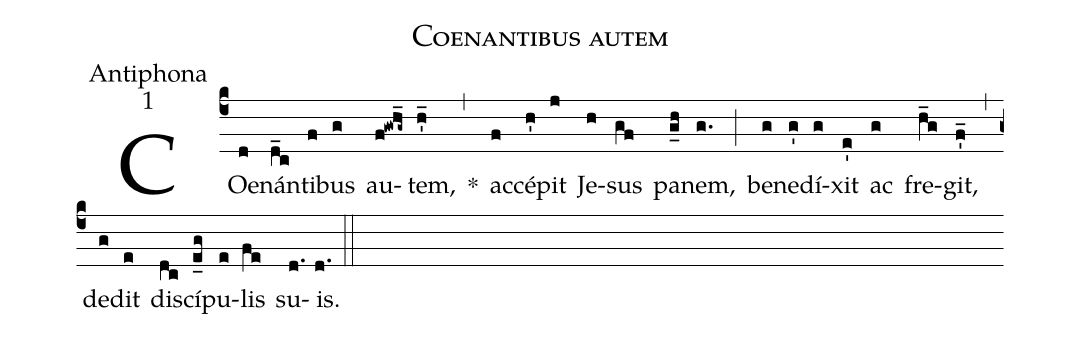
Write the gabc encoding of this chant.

name:Coenantibus autem;
office-part:Antiphona;
mode:1;
%%
(c4) COe(d)nán(d_c)ti(f)bus(g) au(f!gwh_g~)tem,(h'_) *(,) ac(f)cé(h')pit(j) Je(h)sus(gf) pa(g_h)nem,(g.) (;) be(g)ne(g')dí(g)xit(e') ac(g) fre(h_g)git,(f'_) (,) de(g)dit(e) di(dc)scí(e_g)pu(e)lis(fe) su(d.)is.(d.) (::)
